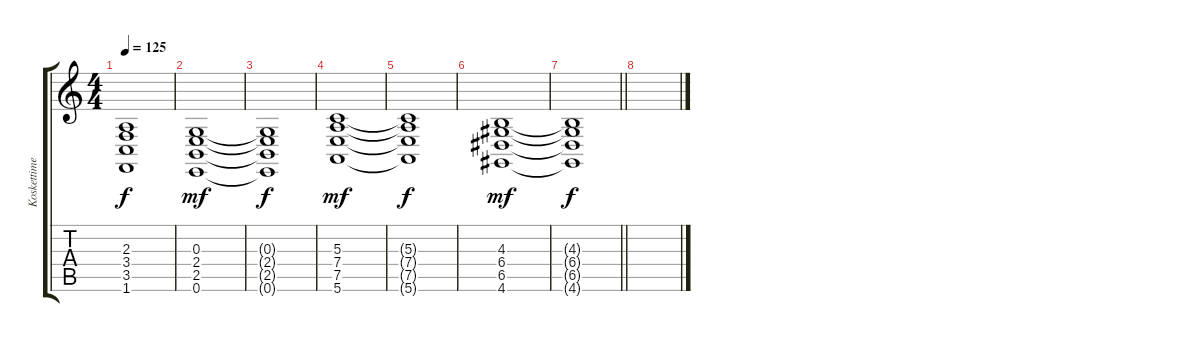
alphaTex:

\track ("Koskettimet 1" "Koskettime") {instrument orchestralharp}
\staff {score tabs}
\tuning (E4 B3 G3 D3 A2 E2) {hide}
\ts (4 4)
\tempo 125
\clef g2
\ks c
(2.3{t} 3.4{t} 3.5{t} 1.6{t}).1{dy f} |
(0.3 2.4 2.5 0.6).1{dy mf} |
(0.3{t} 2.4{t} 2.5{t} 0.6{t}).1{dy f} |
(5.3 7.4 7.5 5.6).1{dy mf} |
(5.3{t} 7.4{t} 7.5{t} 5.6{t}).1{dy f} |
(4.3 6.4 6.5 4.6).1{dy mf} |
\barLineRight lightlight
(4.3{t} 6.4{t} 6.5{t} 4.6{t}).1{dy f volume 2} |
\section ("" "")
